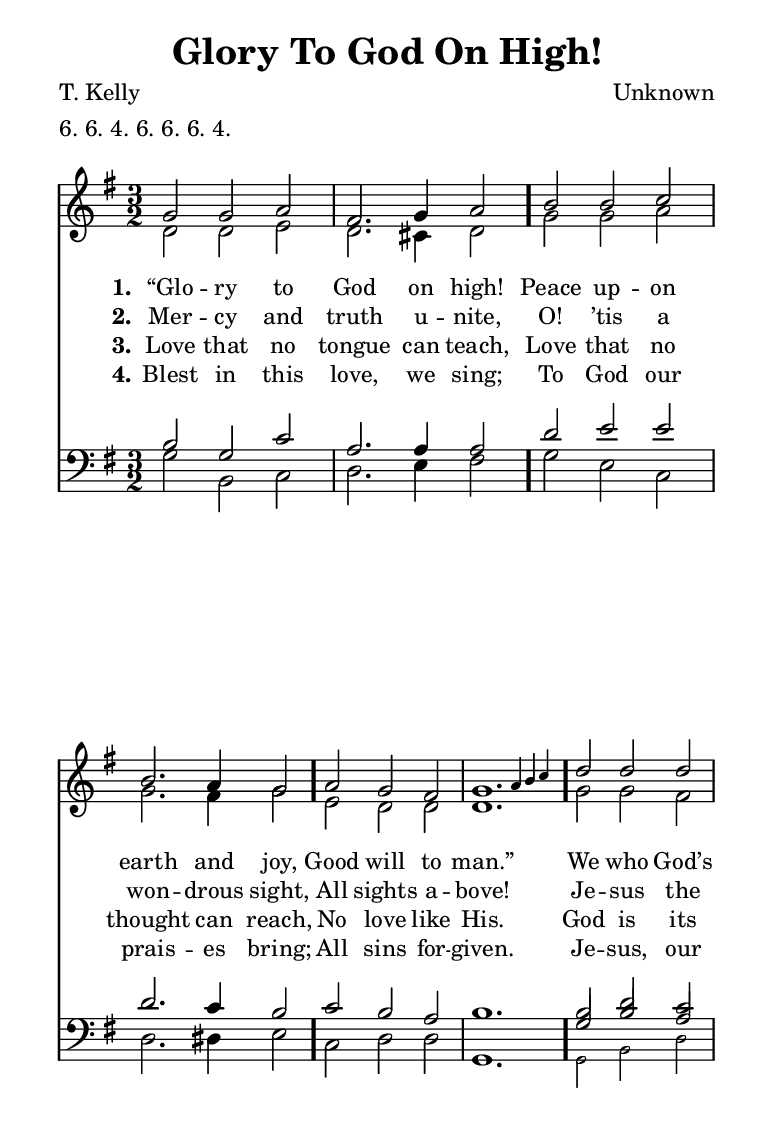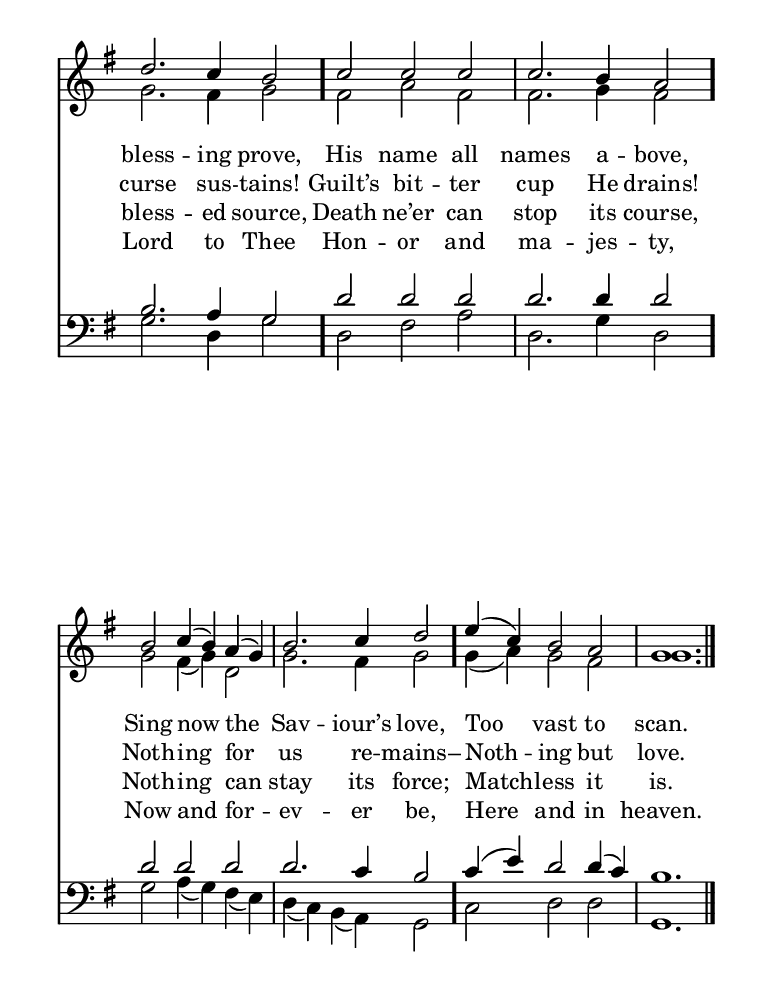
\include "common/global.ily"
\paper {
  \include "common/paper.ily"
  ragged-last-bottom = ##t
  systems-per-page = ##f
  system-count = #(cond (is-eogsized 3) (#t #f))
}

\header{
  hymnnumber = "174"
  title = "Glory To God On High!"
  tunename = "National Anthem"
  meter = "6. 6. 4. 6. 6. 6. 4."
  poet = "T. Kelly"
  composer = "Unknown"
  %copyright = ""
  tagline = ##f
}

global = {
  \include "common/overrides.ily"
  \override Staff.TimeSignature.style = #'()
  \time 3/2
  \override Score.MetronomeMark.transparent = ##t % hide all fermata changes too
  \tempo 2=80
  \key g \major
  \autoBeamOff
}

notesSoprano = {
\global
\relative c'' {

  g2 g a | fis2. g4 a2 |
  b2 b c | b2. a4 g2 |
  a2 g fis | \afterGrace g1. { a4 b c }
  d2 d d | d2. c4 b2 |
  c2 c c | c2. b4 a2 |
  b2 c4( b) a( g) | b2. c4 d2 |
  e4( c) b2 a | g1. |
  
  \bar "|."

}
}

notesAlto = {
\global
\relative e' {

  d2 d e | d2. cis4 d2 |
  g2 g a | g2. fis4 g2 |
  e2 d d | d1. |
  g2 g fis | g2. fis4 g2 |
  fis2 a fis | fis2. g4 fis2 |
  g2 fis4( g) d2 | g2. fis4 g2 |
  g4( a) g2 fis | g1. |

}
}

notesTenor = {
\global
\relative a {

  b2 g c | a2. a4 a2 |
  d2 e e | d2. c4 b2 |
  c2 b a | b1. |
  b2 d c | b2. a4 g2 |
  d'2 d d | d2. d4 d2 |
  d2 d d | d2. c4 b2 |
  c4( e) d2 d4( c) | b1.

}
}

notesBass = {
\global
\relative f {

  g2 b, c | d2. e4 fis2 |
  g2 e c | d2. dis4 e2 |
  c2 d d | g,1. |
  << { g'2 b a } \\ \override NoteHead.font-size = #-3 { g,2 b d } >> | g2. d4 g2 |
  d2 fis a | d,2. g4 d2 |
  g2 a4( g) fis( e) | d( c) b( a) g2 |
  c2 d d | g,1. |

}
}

wordsA = \lyricmode {
\set stanza = "1."

“Glo -- ry to God on high! \bar "."
Peace up -- on earth and joy, \bar "."
Good will to man.” \bar "."
We who God’s bless -- ing prove, \bar "."
His name all names a -- bove, \bar "."
Sing now the Sav -- iour’s love, \bar "."
Too vast to scan. \bar "."

}

wordsB = \lyricmode {
\set stanza = "2."

Mer -- cy and truth u -- nite,
O! ’tis a won -- drous sight,
All sights a -- bove!
Je -- sus the curse sus -- tains!
Guilt’s bit -- ter cup He drains!
Noth -- ing for us re -- mains–
Noth -- ing but love.

}

wordsC = \lyricmode {
\set stanza = "3."

Love that no tongue can teach,
Love that no thought can reach,
No love like His.
God is its bless -- ed source,
Death ne’er can stop its course,
Noth -- ing can stay its force;
Match -- less it is.

}

wordsD = \lyricmode {
\set stanza = "4."

Blest in this love, we sing;
To God our prais -- es bring;
All sins for -- given.
Je -- sus, our Lord to Thee
Hon -- or and ma -- jes -- ty,
Now and for -- ev -- er be,
Here and in heaven.

}

\score {
  \context ChoirStaff <<
    \context Staff = upper <<
      \set ChoirStaff.systemStartDelimiter = #'SystemStartBar
      \context Voice  = sopranos { \voiceOne << \notesSoprano >> }
      \context Voice  = altos { \voiceTwo << \notesAlto >> }
      \context Lyrics = one   \lyricsto sopranos \wordsA
      \context Lyrics = two   \lyricsto sopranos \wordsB
      \context Lyrics = three \lyricsto sopranos \wordsC
      \context Lyrics = four  \lyricsto sopranos \wordsD
    >>
    \context Staff = men <<
      \clef bass
      \context Voice  = tenors { \voiceOne << \notesTenor >> }
      \context Voice  = basses { \voiceTwo << \notesBass >> }
    >>
  >>
  \layout {
    \include "common/layout.ily"
  }
  \midi{
    \include "common/midi.ily"
  }
}

\version "2.18.2"  % necessary for upgrading to future LilyPond versions.

% vi:set et ts=2 sw=2 ai nocindent syntax=lilypond:
